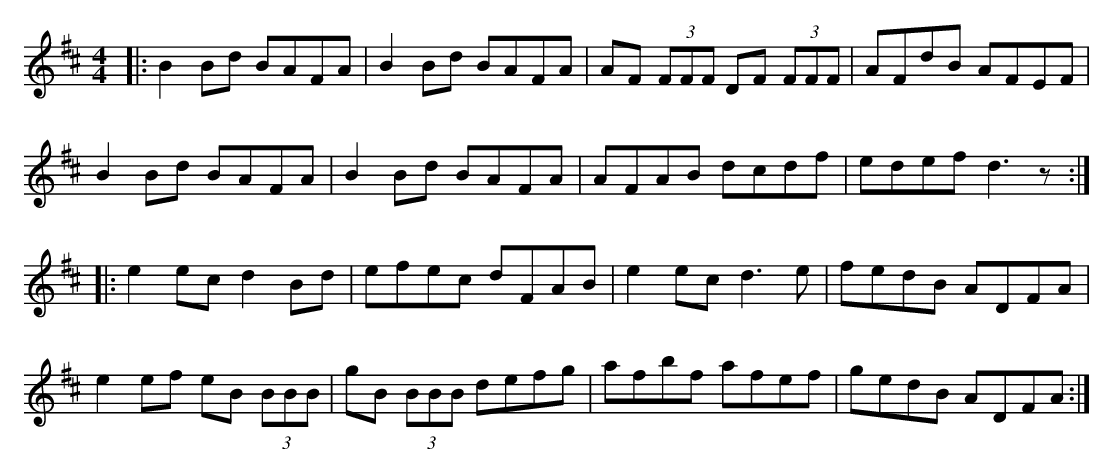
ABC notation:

X:1
M:4/4
K:D
|:B2Bd BAFA|B2Bd BAFA|AF (3FFF DF (3FFF|AFdB AFEF|
B2Bd BAFA|B2Bd BAFA|AFAB dcdf|edef d3z:|
|:e2ec d2Bd|efec dFAB|e2ec d3e|fedB ADFA|
e2ef eB (3BBB|gB (3BBB defg|afbf afef|gedB ADFA:|
